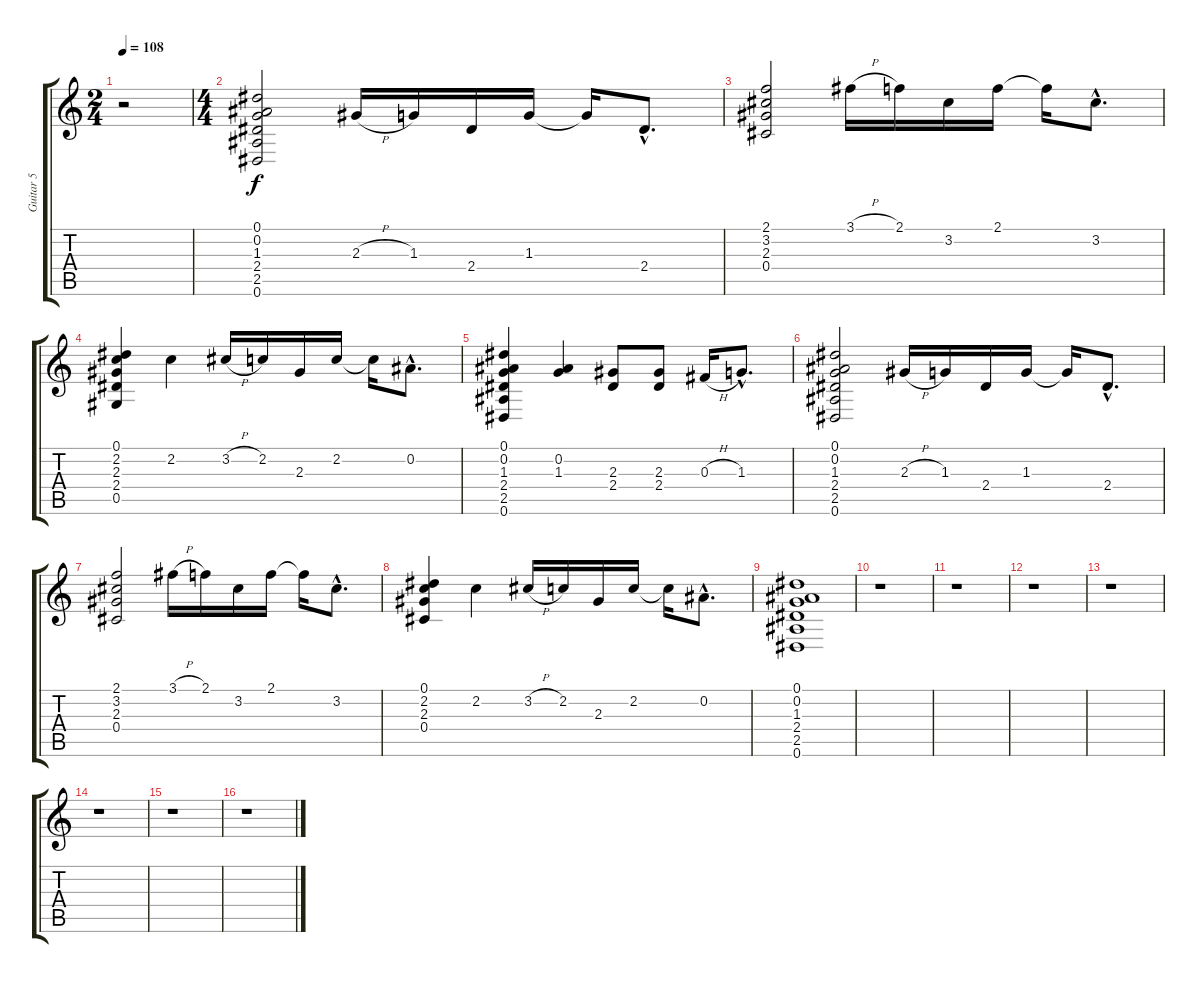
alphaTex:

\track ("Guitar 5" "Guitar 5") {instrument electricguitarclean}
\staff {score tabs}
\tuning (Eb4 Bb3 Gb3 Db3 Ab2 Eb2) {hide}
\ts (2 4)
\tempo 108
\clef g2
\ks c
r.2{dy f} |
\ts (4 4)
(0.1 0.2 1.3 2.4 2.5 0.6).2 2.3{h}.16 1.3.16 2.4.16 1.3.16 1.3{t}.16 2.4{hac}.8{d} |
(2.1 3.2 2.3 0.4).2 3.1{h}.16 2.1.16 3.2.16 2.1.16 2.1{t}.16 3.2{hac}.8{d} |
(0.1 2.2 2.3 2.4 0.5).4 2.2.4 3.2{h}.16 2.2.16 2.3.16 2.2.16 2.2{t}.16 0.2{hac}.8{d} |
(0.1 0.2 1.3 2.4 2.5 0.6).4 (0.2 1.3).4 (2.3 2.4).8 (2.3 2.4).8 0.3{h}.16 1.3{hac}.8{d} |
(0.1 0.2 1.3 2.4 2.5 0.6).2 2.3{h}.16 1.3.16 2.4.16 1.3.16 1.3{t}.16 2.4{hac}.8{d} |
(2.1 3.2 2.3 0.4).2 3.1{h}.16 2.1.16 3.2.16 2.1.16 2.1{t}.16 3.2{hac}.8{d} |
(0.1 2.2 2.3 0.4).4 2.2.4 3.2{h}.16 2.2.16 2.3.16 2.2.16 2.2{t}.16 0.2{hac}.8{d} |
(0.1 0.2 1.3 2.4 2.5 0.6).1 |
r.1 |
r.1 |
r.1 |
r.1 |
r.1 |
r.1 |
r.1
